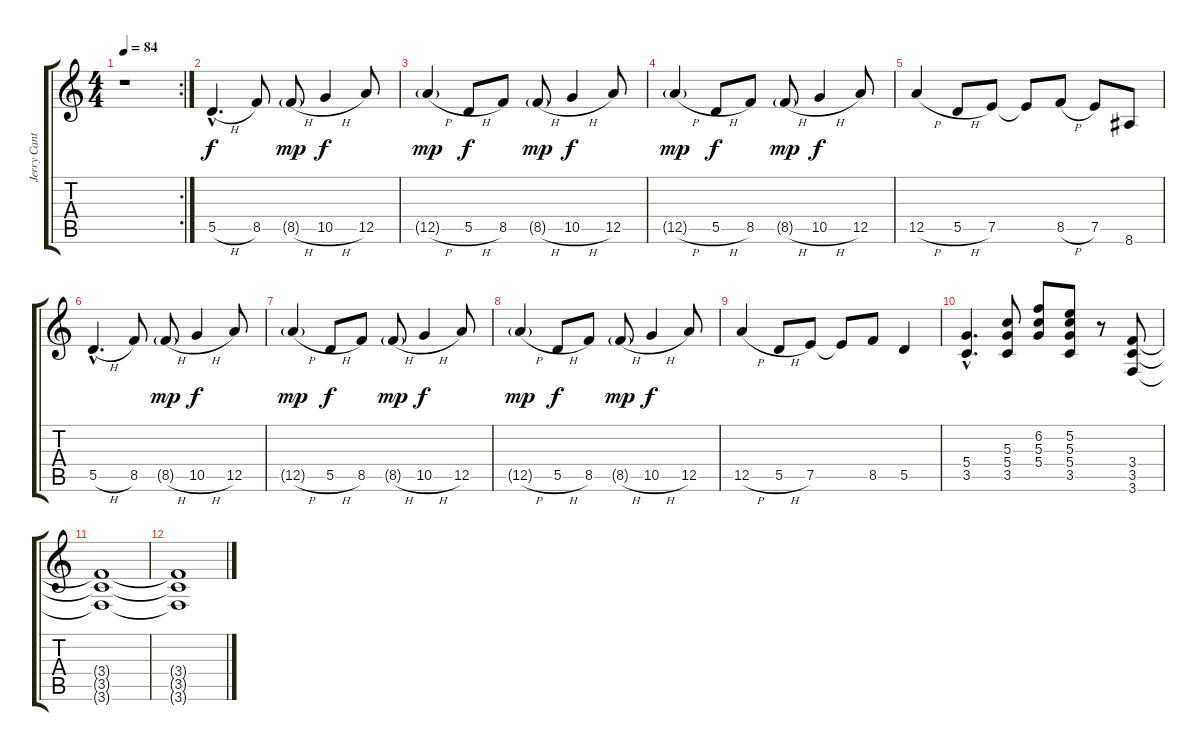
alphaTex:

\track ("Jerry Cantrell(Dist)" "Jerry Cant") {instrument overdrivenguitar}
\staff {score tabs}
\tuning (E4 B3 G3 D3 A2 D2) {hide}
\rc 2
\ts (4 4)
\tempo 84
\clef g2
\ks c
r.1{dy f} |
5.5{h hac}.4{d} 8.5.8 8.5{h g}.8{dy mp} 10.5{h}.4{dy f} 12.5.8 |
12.5{h g}.4{dy mp} 5.5{h}.8{dy f} 8.5.8 8.5{h g}.8{dy mp} 10.5{h}.4{dy f} 12.5.8 |
12.5{h g}.4{dy mp} 5.5{h}.8{dy f} 8.5.8 8.5{h g}.8{dy mp} 10.5{h}.4{dy f} 12.5.8 |
12.5{h}.4 5.5{h}.8 7.5.8 7.5{t}.8 8.5{h}.8 7.5.8 8.6.8 |
5.5{h hac}.4{d} 8.5.8 8.5{h g}.8{dy mp} 10.5{h}.4{dy f} 12.5.8 |
12.5{h g}.4{dy mp} 5.5{h}.8{dy f} 8.5.8 8.5{h g}.8{dy mp} 10.5{h}.4{dy f} 12.5.8 |
12.5{h g}.4{dy mp} 5.5{h}.8{dy f} 8.5.8 8.5{h g}.8{dy mp} 10.5{h}.4{dy f} 12.5.8 |
12.5{h}.4 5.5{h}.8 7.5.8 7.5{t}.8 8.5.8 5.5.4 |
(5.4{hac} 3.5{hac}).4{d} (5.3 5.4 3.5).8 (6.2 5.3 5.4).8 (5.2 5.3 5.4 3.5).8 r.8 (3.4 3.5 3.6).8 |
(3.4{t} 3.5{t} 3.6{t}).1 |
(3.4{t} 3.5{t} 3.6{t}).1
